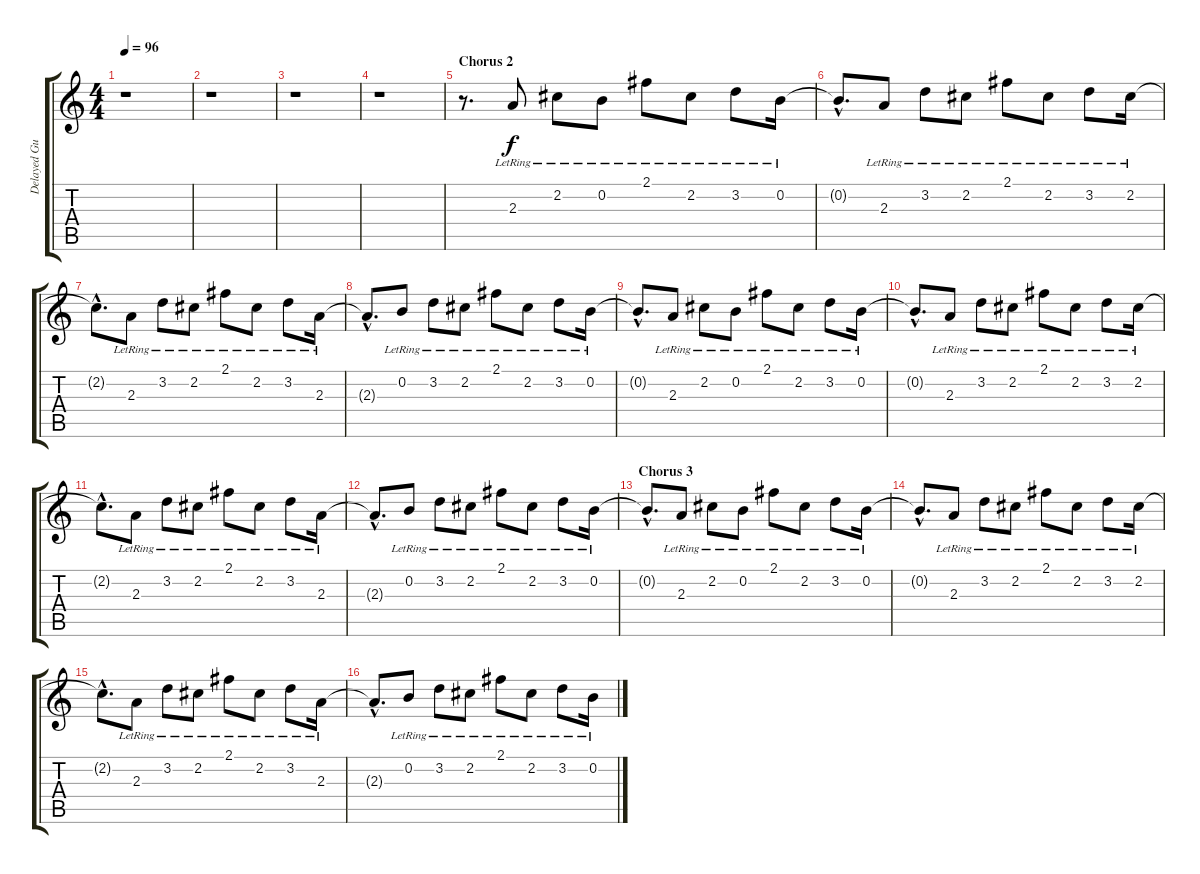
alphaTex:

\track ("Delayed Guitar" "Delayed Gu") {instrument electricguitarclean}
\staff {score tabs}
\tuning (E4 B3 G3 D3 A2 E2) {hide}
\ts (4 4)
\tempo 96
\clef g2
\ks c
r.1{dy mf} |
r.1 |
r.1 |
r.1 |
\section ("" "Chorus 2")
r.8{d} 2.3{lr}.8{dy f} 2.2{lr}.8 0.2{lr}.8 2.1{lr}.8 2.2{lr}.8 3.2{lr}.8 0.2{lr}.16 |
0.2{hac t}.8{d} 2.3{lr}.8 3.2{lr}.8 2.2{lr}.8 2.1{lr}.8 2.2{lr}.8 3.2{lr}.8 2.2{lr}.16 |
2.2{hac t}.8{d} 2.3{lr}.8 3.2{lr}.8 2.2{lr}.8 2.1{lr}.8 2.2{lr}.8 3.2{lr}.8 2.3{lr}.16 |
2.3{hac t}.8{d} 0.2{lr}.8 3.2{lr}.8 2.2{lr}.8 2.1{lr}.8 2.2{lr}.8 3.2{lr}.8 0.2{lr}.16 |
0.2{hac t}.8{d} 2.3{lr}.8 2.2{lr}.8 0.2{lr}.8 2.1{lr}.8 2.2{lr}.8 3.2{lr}.8 0.2{lr}.16 |
0.2{hac t}.8{d} 2.3{lr}.8 3.2{lr}.8 2.2{lr}.8 2.1{lr}.8 2.2{lr}.8 3.2{lr}.8 2.2{lr}.16 |
2.2{hac t}.8{d} 2.3{lr}.8 3.2{lr}.8 2.2{lr}.8 2.1{lr}.8 2.2{lr}.8 3.2{lr}.8 2.3{lr}.16 |
2.3{hac t}.8{d} 0.2{lr}.8 3.2{lr}.8 2.2{lr}.8 2.1{lr}.8 2.2{lr}.8 3.2{lr}.8 0.2{lr}.16 |
\section ("" "Chorus 3")
0.2{hac t}.8{d} 2.3{lr}.8 2.2{lr}.8 0.2{lr}.8 2.1{lr}.8 2.2{lr}.8 3.2{lr}.8 0.2{lr}.16 |
0.2{hac t}.8{d} 2.3{lr}.8 3.2{lr}.8 2.2{lr}.8 2.1{lr}.8 2.2{lr}.8 3.2{lr}.8 2.2{lr}.16 |
2.2{hac t}.8{d} 2.3{lr}.8 3.2{lr}.8 2.2{lr}.8 2.1{lr}.8 2.2{lr}.8 3.2{lr}.8 2.3{lr}.16 |
2.3{hac t}.8{d} 0.2{lr}.8 3.2{lr}.8 2.2{lr}.8 2.1{lr}.8 2.2{lr}.8 3.2{lr}.8 0.2{lr}.16
